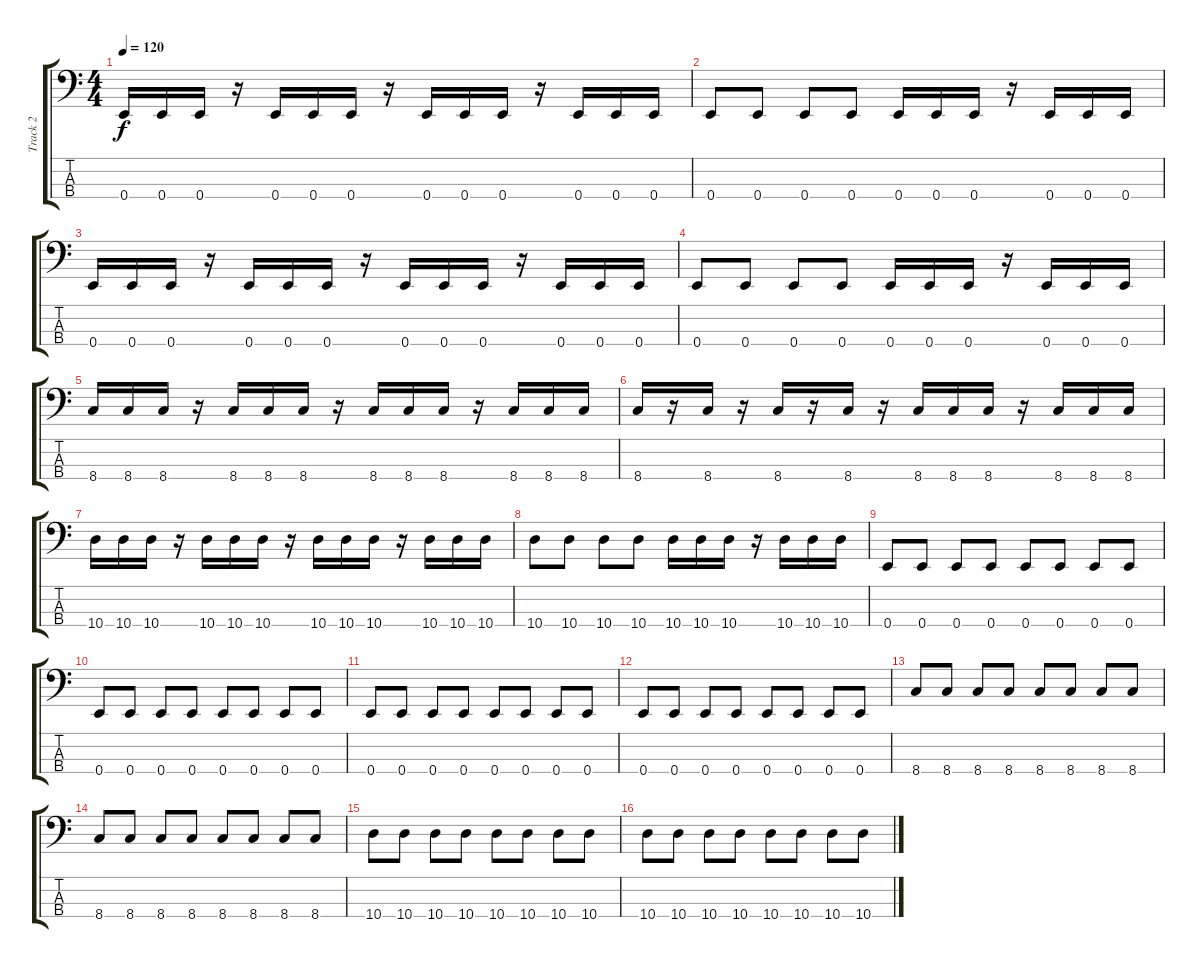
\track ("Track 2" "Track 2") {instrument electricbasspick}
\staff {score tabs}
\tuning (G2 D2 A1 E1) {hide}
\ts (4 4)
\tempo 120
\clef f4
\ks c
0.4.16{dy f} 0.4.16 0.4.16 r.16 0.4.16 0.4.16 0.4.16 r.16 0.4.16 0.4.16 0.4.16 r.16 0.4.16 0.4.16 0.4.16 |
0.4.8 0.4.8 0.4.8 0.4.8 0.4.16 0.4.16 0.4.16 r.16 0.4.16 0.4.16 0.4.16 |
0.4.16 0.4.16 0.4.16 r.16 0.4.16 0.4.16 0.4.16 r.16 0.4.16 0.4.16 0.4.16 r.16 0.4.16 0.4.16 0.4.16 |
0.4.8 0.4.8 0.4.8 0.4.8 0.4.16 0.4.16 0.4.16 r.16 0.4.16 0.4.16 0.4.16 |
8.4.16 8.4.16 8.4.16 r.16 8.4.16 8.4.16 8.4.16 r.16 8.4.16 8.4.16 8.4.16 r.16 8.4.16 8.4.16 8.4.16 |
8.4.16 r.16 8.4.16 r.16 8.4.16 r.16 8.4.16 r.16 8.4.16 8.4.16 8.4.16 r.16 8.4.16 8.4.16 8.4.16 |
10.4.16 10.4.16 10.4.16 r.16 10.4.16 10.4.16 10.4.16 r.16 10.4.16 10.4.16 10.4.16 r.16 10.4.16 10.4.16 10.4.16 |
10.4.8 10.4.8 10.4.8 10.4.8 10.4.16 10.4.16 10.4.16 r.16 10.4.16 10.4.16 10.4.16 |
0.4.8 0.4.8 0.4.8 0.4.8 0.4.8 0.4.8 0.4.8 0.4.8 |
0.4.8 0.4.8 0.4.8 0.4.8 0.4.8 0.4.8 0.4.8 0.4.8 |
0.4.8 0.4.8 0.4.8 0.4.8 0.4.8 0.4.8 0.4.8 0.4.8 |
0.4.8 0.4.8 0.4.8 0.4.8 0.4.8 0.4.8 0.4.8 0.4.8 |
8.4.8 8.4.8 8.4.8 8.4.8 8.4.8 8.4.8 8.4.8 8.4.8 |
8.4.8 8.4.8 8.4.8 8.4.8 8.4.8 8.4.8 8.4.8 8.4.8 |
10.4.8 10.4.8 10.4.8 10.4.8 10.4.8 10.4.8 10.4.8 10.4.8 |
10.4.8 10.4.8 10.4.8 10.4.8 10.4.8 10.4.8 10.4.8 10.4.8
